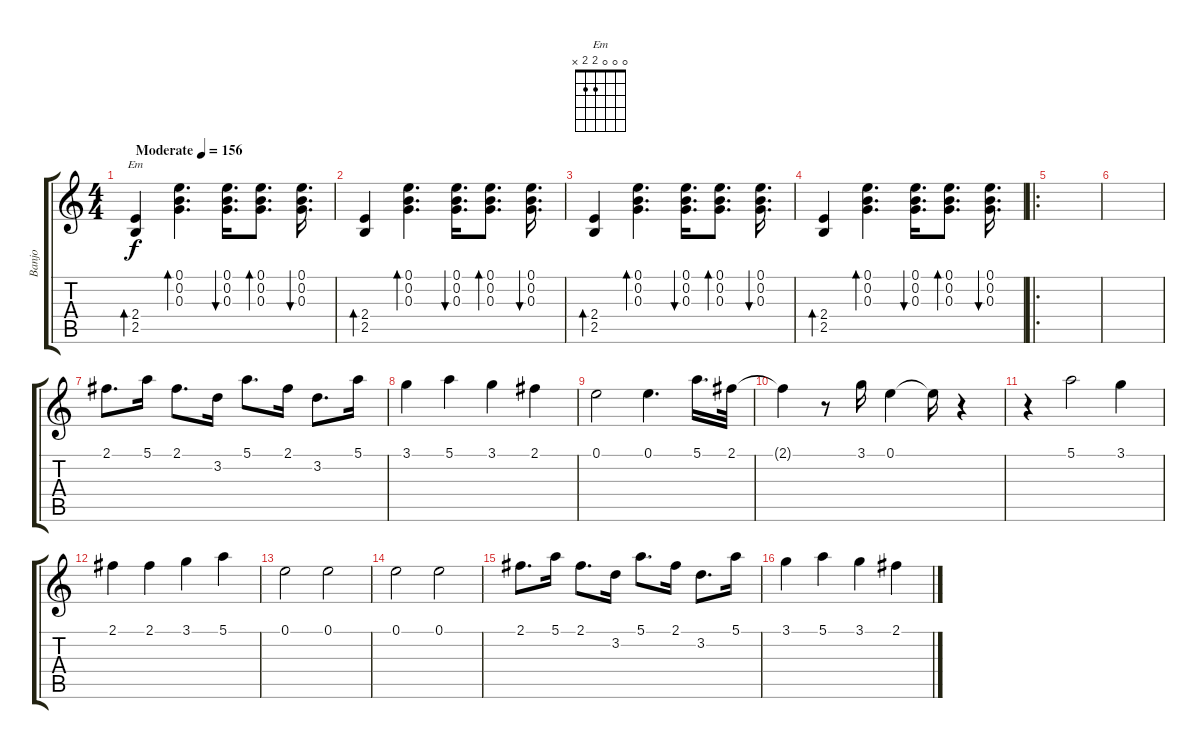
\track ("Banjo" "Banjo") {instrument banjo}
\staff {score tabs}
\tuning (E4 B3 G3 D3 A2 E2) {hide}
\displaytranspose 12
\chord ("Em" 0 0 0 2 2 x)
\ts (4 4)
\tempo (156 "Moderate")
\clef g2
\ks c
(2.4 2.5).4{bd 60 ch "Em" dy f instrument banjo} (0.1 0.2 0.3).4{d bd 60} (0.1 0.2 0.3).16{d bu 60} (0.1 0.2 0.3).8{d bd 60} (0.1 0.2 0.3).16{d bu 60} |
(2.4 2.5).4{bd 60} (0.1 0.2 0.3).4{d bd 60} (0.1 0.2 0.3).16{d bu 60} (0.1 0.2 0.3).8{d bd 60} (0.1 0.2 0.3).16{d bu 60} |
(2.4 2.5).4{bd 60} (0.1 0.2 0.3).4{d bd 60} (0.1 0.2 0.3).16{d bu 60} (0.1 0.2 0.3).8{d bd 60} (0.1 0.2 0.3).16{d bu 60} |
(2.4 2.5).4{bd 60} (0.1 0.2 0.3).4{d bd 60} (0.1 0.2 0.3).16{d bu 60} (0.1 0.2 0.3).8{d bd 60} (0.1 0.2 0.3).16{d bu 60} |
\ro
|
|
2.1.8{d} 5.1.16 2.1.8{d} 3.2.16 5.1.8{d} 2.1.16 3.2.8{d} 5.1.16 |
3.1.4 5.1.4 3.1.4 2.1.4 |
0.1.2 0.1.4{d} 5.1.16{d} 2.1.32 |
2.1{t}.4 r.8 3.1.16 0.1.4 0.1{t}.16 r.4 |
r.4 5.1.2 3.1.4 |
2.1.4 2.1.4 3.1.4 5.1.4 |
0.1.2 0.1.2 |
0.1.2 0.1.2 |
2.1.8{d} 5.1.16 2.1.8{d} 3.2.16 5.1.8{d} 2.1.16 3.2.8{d} 5.1.16 |
3.1.4 5.1.4 3.1.4 2.1.4
